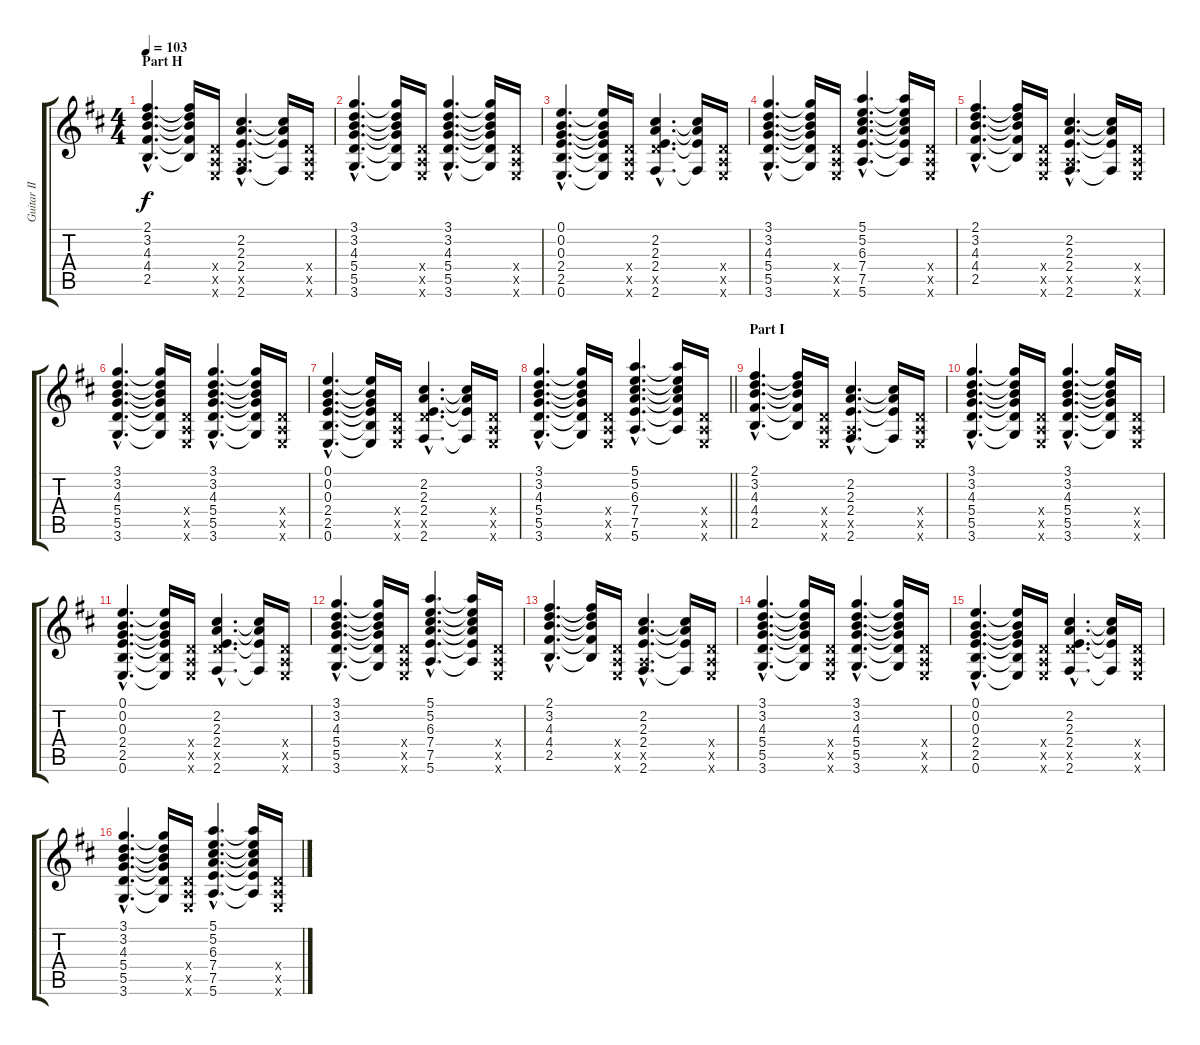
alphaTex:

\track ("Guitar II (Inoran)" "Guitar II ") {instrument distortionguitar}
\staff {score tabs}
\tuning (E4 B3 G3 D3 A2 E2) {hide}
\ts (4 4)
\section ("" "Part H")
\tempo 103
\clef g2
\ks d
(2.1{hac} 3.2{hac} 4.3{hac} 4.4{hac} 2.5{hac}).4{d dy f} (2.1{t} 3.2{t} 4.3{t} 4.4{t} 2.5{t}).16 (0.4{x} 0.5{x} 0.6{x}).16 (2.2{hac} 2.3{hac} 2.4{hac} 0.5{hac x} 2.6{hac}).4{d} (2.2{t} 2.3{t} 2.4{t} 2.6{t}).16 (0.4{x} 0.5{x} 0.6{x}).16 |
(3.1{hac} 3.2{hac} 4.3{hac} 5.4{hac} 5.5{hac} 3.6{hac}).4{d} (3.1{t} 3.2{t} 4.3{t} 5.4{t} 5.5{t} 3.6{t}).16 (0.4{x} 0.5{x} 0.6{x}).16 (3.1{hac} 3.2{hac} 4.3{hac} 5.4{hac} 5.5{hac} 3.6{hac}).4{d} (3.1{t} 3.2{t} 4.3{t} 5.4{t} 5.5{t} 3.6{t}).16 (0.4{x} 0.5{x} 0.6{x}).16 |
(0.1{hac} 0.2{hac} 0.3{hac} 2.4{hac} 2.5{hac} 0.6{hac}).4{d} (0.1{t} 0.2{t} 0.3{t} 2.4{t} 2.5{t} 0.6{t}).16 (0.4{x} 0.5{x} 0.6{x}).16 (2.2{hac} 2.3{hac} 2.4{hac} 5.5{hac x} 2.6{hac}).4{d} (2.2{t} 2.3{t} 2.4{t} 2.6{t}).16 (0.4{x} 0.5{x} 0.6{x}).16 |
(3.1{hac} 3.2{hac} 4.3{hac} 5.4{hac} 5.5{hac} 3.6{hac}).4{d} (3.1{t} 3.2{t} 4.3{t} 5.4{t} 5.5{t} 3.6{t}).16 (0.4{x} 0.5{x} 0.6{x}).16 (5.1{hac} 5.2{hac} 6.3{hac} 7.4{hac} 7.5{hac} 5.6{hac}).4{d} (5.1{t} 5.2{t} 6.3{t} 7.4{t} 7.5{t} 5.6{t}).16 (0.4{x} 0.5{x} 0.6{x}).16 |
(2.1{hac} 3.2{hac} 4.3{hac} 4.4{hac} 2.5{hac}).4{d} (2.1{t} 3.2{t} 4.3{t} 4.4{t} 2.5{t}).16 (0.4{x} 0.5{x} 0.6{x}).16 (2.2{hac} 2.3{hac} 2.4{hac} 0.5{hac x} 2.6{hac}).4{d} (2.2{t} 2.3{t} 2.4{t} 2.6{t}).16 (0.4{x} 0.5{x} 0.6{x}).16 |
(3.1{hac} 3.2{hac} 4.3{hac} 5.4{hac} 5.5{hac} 3.6{hac}).4{d} (3.1{t} 3.2{t} 4.3{t} 5.4{t} 5.5{t} 3.6{t}).16 (0.4{x} 0.5{x} 0.6{x}).16 (3.1{hac} 3.2{hac} 4.3{hac} 5.4{hac} 5.5{hac} 3.6{hac}).4{d} (3.1{t} 3.2{t} 4.3{t} 5.4{t} 5.5{t} 3.6{t}).16 (0.4{x} 0.5{x} 0.6{x}).16 |
(0.1{hac} 0.2{hac} 0.3{hac} 2.4{hac} 2.5{hac} 0.6{hac}).4{d} (0.1{t} 0.2{t} 0.3{t} 2.4{t} 2.5{t} 0.6{t}).16 (0.4{x} 0.5{x} 0.6{x}).16 (2.2{hac} 2.3{hac} 2.4{hac} 5.5{hac x} 2.6{hac}).4{d} (2.2{t} 2.3{t} 2.4{t} 2.6{t}).16 (0.4{x} 0.5{x} 0.6{x}).16 |
\barLineRight lightlight
(3.1{hac} 3.2{hac} 4.3{hac} 5.4{hac} 5.5{hac} 3.6{hac}).4{d} (3.1{t} 3.2{t} 4.3{t} 5.4{t} 5.5{t} 3.6{t}).16 (0.4{x} 0.5{x} 0.6{x}).16 (5.1{hac} 5.2{hac} 6.3{hac} 7.4{hac} 7.5{hac} 5.6{hac}).4{d} (5.1{t} 5.2{t} 6.3{t} 7.4{t} 7.5{t} 5.6{t}).16 (0.4{x} 0.5{x} 0.6{x}).16 |
\section ("" "Part I")
(2.1{hac} 3.2{hac} 4.3{hac} 4.4{hac} 2.5{hac}).4{d} (2.1{t} 3.2{t} 4.3{t} 4.4{t} 2.5{t}).16 (0.4{x} 0.5{x} 0.6{x}).16 (2.2{hac} 2.3{hac} 2.4{hac} 0.5{hac x} 2.6{hac}).4{d} (2.2{t} 2.3{t} 2.4{t} 2.6{t}).16 (0.4{x} 0.5{x} 0.6{x}).16 |
(3.1{hac} 3.2{hac} 4.3{hac} 5.4{hac} 5.5{hac} 3.6{hac}).4{d} (3.1{t} 3.2{t} 4.3{t} 5.4{t} 5.5{t} 3.6{t}).16 (0.4{x} 0.5{x} 0.6{x}).16 (3.1{hac} 3.2{hac} 4.3{hac} 5.4{hac} 5.5{hac} 3.6{hac}).4{d} (3.1{t} 3.2{t} 4.3{t} 5.4{t} 5.5{t} 3.6{t}).16 (0.4{x} 0.5{x} 0.6{x}).16 |
(0.1{hac} 0.2{hac} 0.3{hac} 2.4{hac} 2.5{hac} 0.6{hac}).4{d} (0.1{t} 0.2{t} 0.3{t} 2.4{t} 2.5{t} 0.6{t}).16 (0.4{x} 0.5{x} 0.6{x}).16 (2.2{hac} 2.3{hac} 2.4{hac} 5.5{hac x} 2.6{hac}).4{d} (2.2{t} 2.3{t} 2.4{t} 2.6{t}).16 (0.4{x} 0.5{x} 0.6{x}).16 |
(3.1{hac} 3.2{hac} 4.3{hac} 5.4{hac} 5.5{hac} 3.6{hac}).4{d} (3.1{t} 3.2{t} 4.3{t} 5.4{t} 5.5{t} 3.6{t}).16 (0.4{x} 0.5{x} 0.6{x}).16 (5.1{hac} 5.2{hac} 6.3{hac} 7.4{hac} 7.5{hac} 5.6{hac}).4{d} (5.1{t} 5.2{t} 6.3{t} 7.4{t} 7.5{t} 5.6{t}).16 (0.4{x} 0.5{x} 0.6{x}).16 |
(2.1{hac} 3.2{hac} 4.3{hac} 4.4{hac} 2.5{hac}).4{d} (2.1{t} 3.2{t} 4.3{t} 4.4{t} 2.5{t}).16 (0.4{x} 0.5{x} 0.6{x}).16 (2.2{hac} 2.3{hac} 2.4{hac} 0.5{hac x} 2.6{hac}).4{d} (2.2{t} 2.3{t} 2.4{t} 2.6{t}).16 (0.4{x} 0.5{x} 0.6{x}).16 |
(3.1{hac} 3.2{hac} 4.3{hac} 5.4{hac} 5.5{hac} 3.6{hac}).4{d} (3.1{t} 3.2{t} 4.3{t} 5.4{t} 5.5{t} 3.6{t}).16 (0.4{x} 0.5{x} 0.6{x}).16 (3.1{hac} 3.2{hac} 4.3{hac} 5.4{hac} 5.5{hac} 3.6{hac}).4{d} (3.1{t} 3.2{t} 4.3{t} 5.4{t} 5.5{t} 3.6{t}).16 (0.4{x} 0.5{x} 0.6{x}).16 |
(0.1{hac} 0.2{hac} 0.3{hac} 2.4{hac} 2.5{hac} 0.6{hac}).4{d} (0.1{t} 0.2{t} 0.3{t} 2.4{t} 2.5{t} 0.6{t}).16 (0.4{x} 0.5{x} 0.6{x}).16 (2.2{hac} 2.3{hac} 2.4{hac} 5.5{hac x} 2.6{hac}).4{d} (2.2{t} 2.3{t} 2.4{t} 2.6{t}).16 (0.4{x} 0.5{x} 0.6{x}).16 |
(3.1{hac} 3.2{hac} 4.3{hac} 5.4{hac} 5.5{hac} 3.6{hac}).4{d} (3.1{t} 3.2{t} 4.3{t} 5.4{t} 5.5{t} 3.6{t}).16 (0.4{x} 0.5{x} 0.6{x}).16 (5.1{hac} 5.2{hac} 6.3{hac} 7.4{hac} 7.5{hac} 5.6{hac}).4{d} (5.1{t} 5.2{t} 6.3{t} 7.4{t} 7.5{t} 5.6{t}).16 (0.4{x} 0.5{x} 0.6{x}).16
